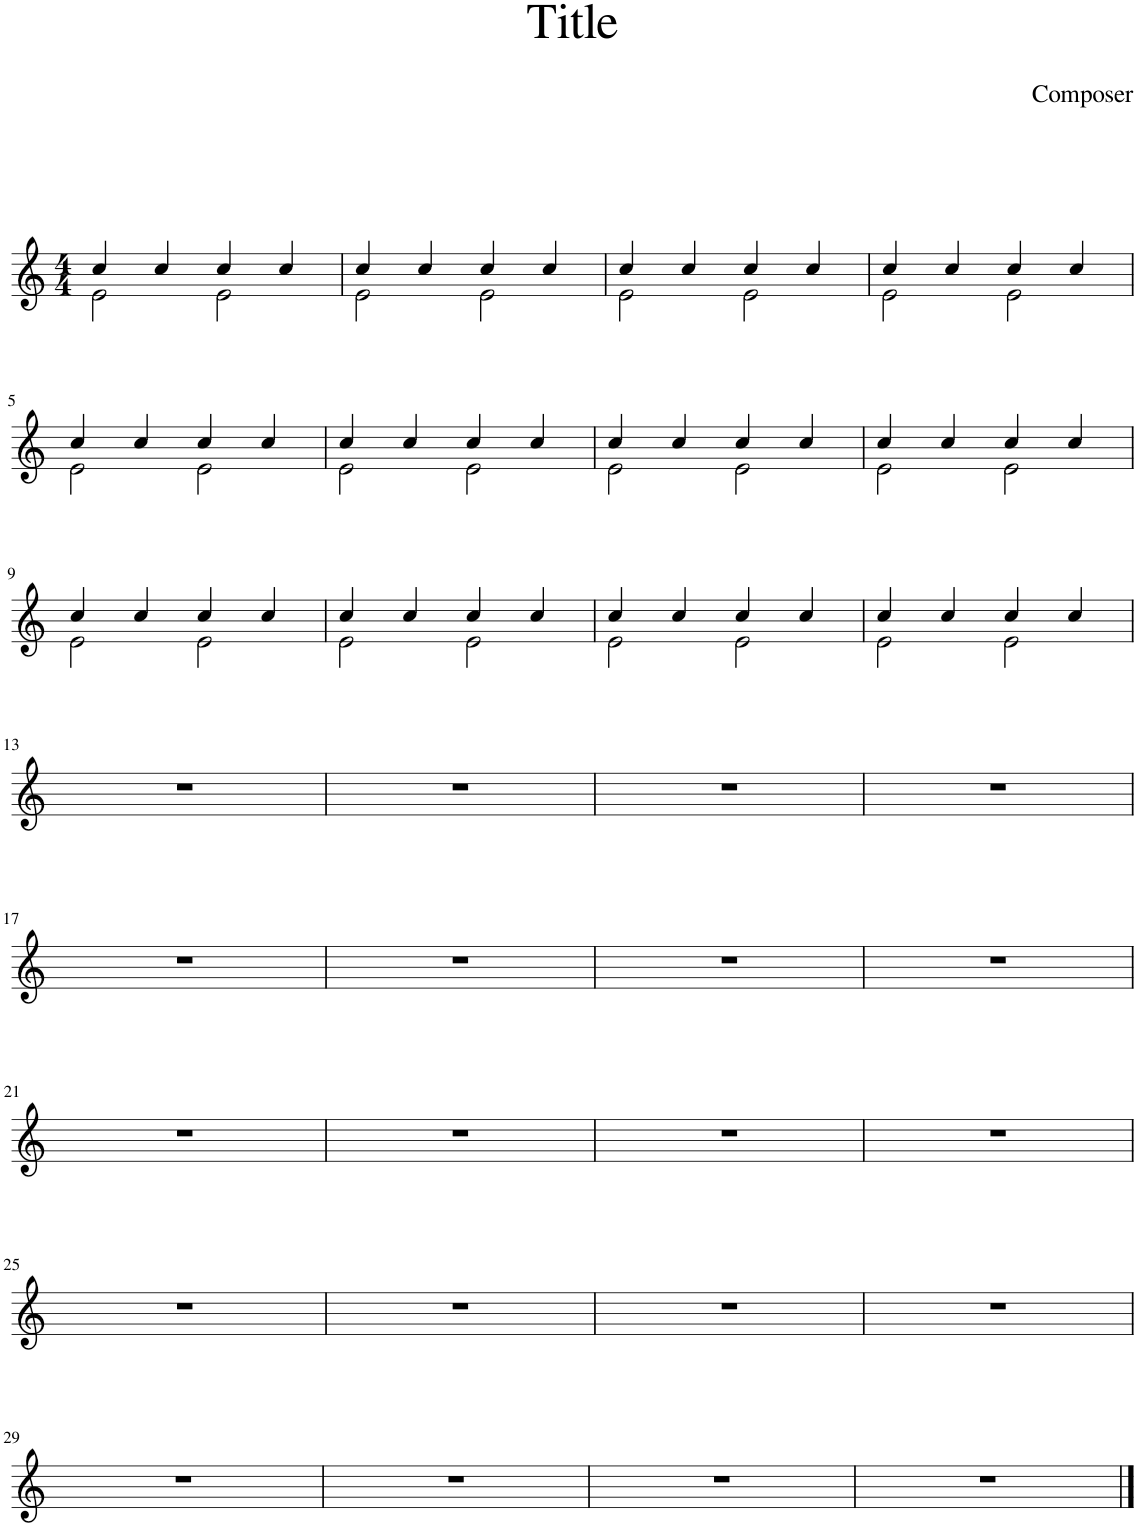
**kern
*part1
*staff1
*I"Piano
*I'Pno.
*clefG2
*k[]
*M4/4
=1
*^
4cc/	2e\
4cc/	.
4cc/	2e\
4cc/	.
=2	=2
4cc/	2e\
4cc/	.
4cc/	2e\
4cc/	.
=3	=3
4cc/	2e\
4cc/	.
4cc/	2e\
4cc/	.
=4	=4
4cc/	2e\
4cc/	.
4cc/	2e\
4cc/	.
!!LO:LB:g=z	!!
=5	=5
4cc/	2e\
4cc/	.
4cc/	2e\
4cc/	.
=6	=6
4cc/	2e\
4cc/	.
4cc/	2e\
4cc/	.
=7	=7
4cc/	2e\
4cc/	.
4cc/	2e\
4cc/	.
=8	=8
4cc/	2e\
4cc/	.
4cc/	2e\
4cc/	.
!!LO:LB:g=z	!!
=9	=9
4cc/	2e\
4cc/	.
4cc/	2e\
4cc/	.
=10	=10
4cc/	2e\
4cc/	.
4cc/	2e\
4cc/	.
=11	=11
4cc/	2e\
4cc/	.
4cc/	2e\
4cc/	.
=12	=12
4cc/	2e\
4cc/	.
4cc/	2e\
4cc/	.
*v	*v
!!LO:LB:g=z
=13
1r
=14
1r
=15
1r
=16
1r
!!LO:LB:g=z
=17
1r
=18
1r
=19
1r
=20
1r
!!LO:LB:g=z
=21
1r
=22
1r
=23
1r
=24
1r
!!LO:LB:g=z
=25
1r
=26
1r
=27
1r
=28
1r
!!LO:LB:g=z
=29
1r
=30
1r
=31
1r
=32
1r
==
*-
